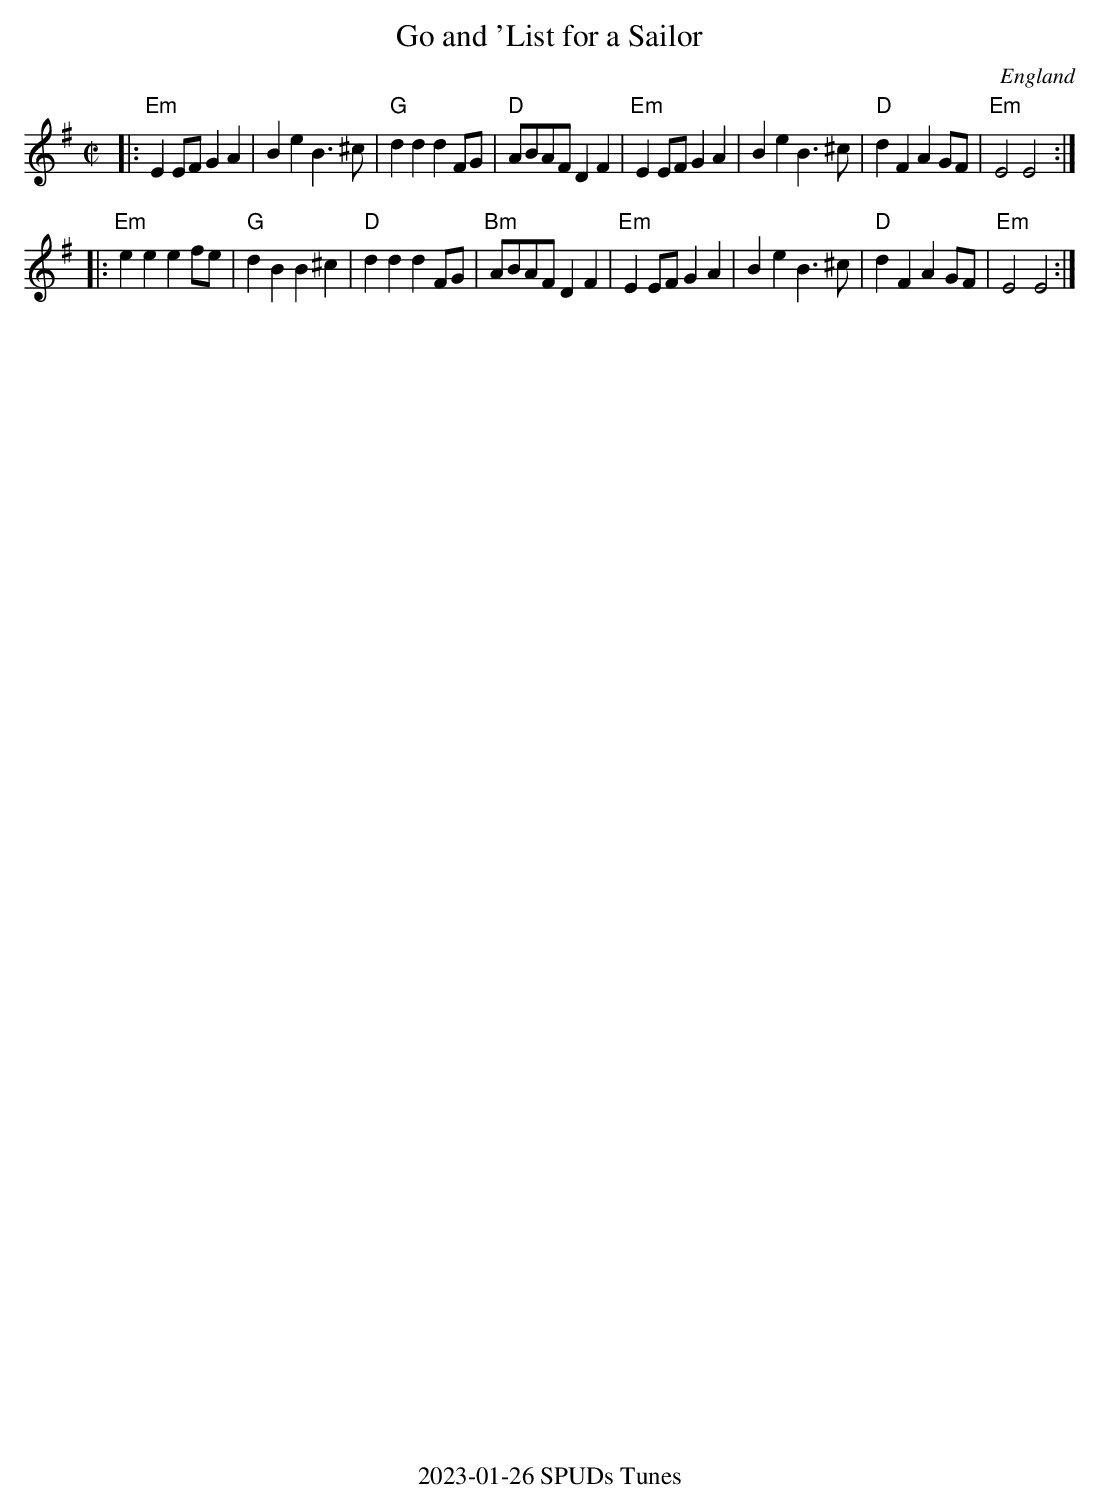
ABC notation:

X:1
T:Go and 'List for a Sailor
O:England
M:C|
K:G
|:"Em"E2EF G2A2|B2e2 B2>^c2|"G"d2d2 d2FG|"D"ABAF D2F2|\
"Em"E2EF G2A2|B2e2 B2>^c2|"D"d2F2 A2GF|"Em"E4 E4:|
|:"Em"e2e2 e2fe|"G"d2B2 B2^c2|"D"d2d2 d2FG|"Bm"ABAF D2F2|\
"Em"E2EF G2A2|B2e2 B2>^c2|"D"d2F2 A2GF|"Em"E4 E4:|
